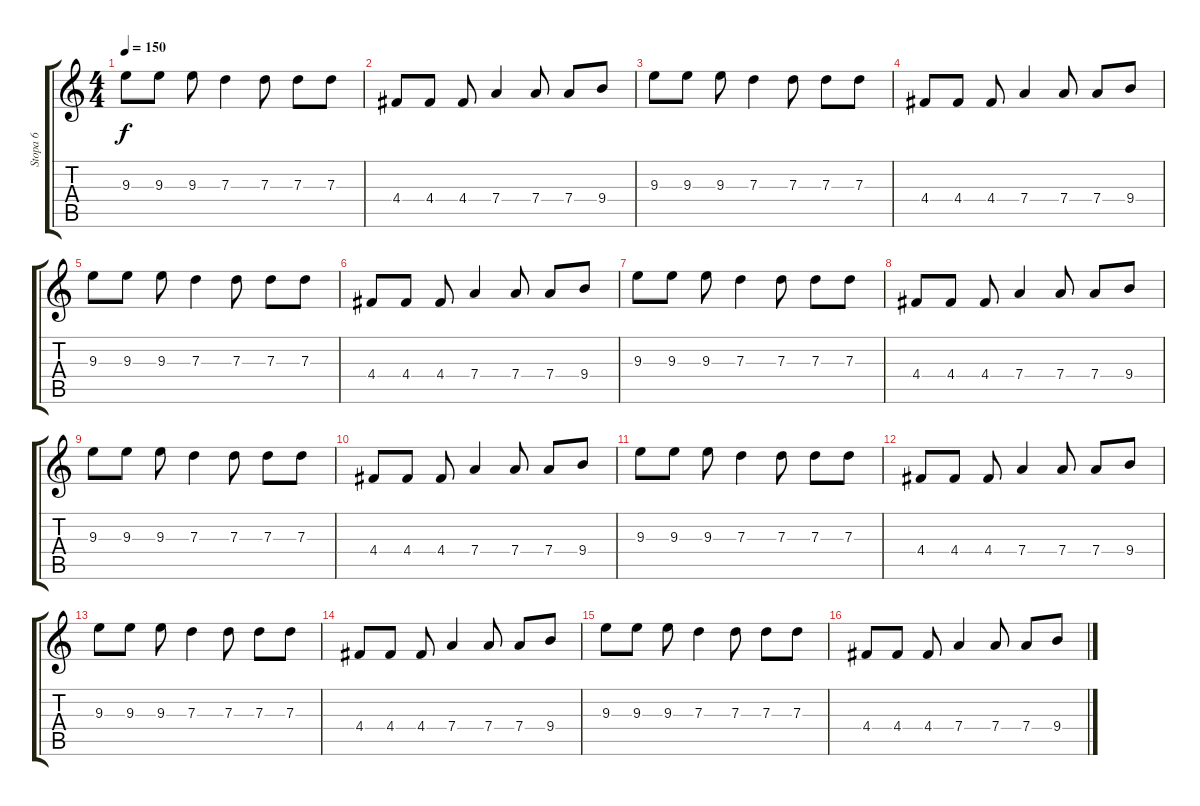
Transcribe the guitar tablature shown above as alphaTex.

\track ("Stopa 6" "Stopa 6") {instrument distortionguitar}
\staff {score tabs}
\tuning (E4 B3 G3 D3 A2 E2) {hide}
\ts (4 4)
\tempo 150
\clef g2
\ks c
9.3.8{dy f} 9.3.8 9.3.8 7.3.4 7.3.8 7.3.8 7.3.8 |
4.4.8 4.4.8 4.4.8 7.4.4 7.4.8 7.4.8 9.4.8 |
9.3.8 9.3.8 9.3.8 7.3.4 7.3.8 7.3.8 7.3.8 |
4.4.8 4.4.8 4.4.8 7.4.4 7.4.8 7.4.8 9.4.8 |
9.3.8 9.3.8 9.3.8 7.3.4 7.3.8 7.3.8 7.3.8 |
4.4.8 4.4.8 4.4.8 7.4.4 7.4.8 7.4.8 9.4.8 |
9.3.8 9.3.8 9.3.8 7.3.4 7.3.8 7.3.8 7.3.8 |
4.4.8 4.4.8 4.4.8 7.4.4 7.4.8 7.4.8 9.4.8 |
9.3.8 9.3.8 9.3.8 7.3.4 7.3.8 7.3.8 7.3.8 |
4.4.8 4.4.8 4.4.8 7.4.4 7.4.8 7.4.8 9.4.8 |
9.3.8 9.3.8 9.3.8 7.3.4 7.3.8 7.3.8 7.3.8 |
4.4.8 4.4.8 4.4.8 7.4.4 7.4.8 7.4.8 9.4.8 |
9.3.8 9.3.8 9.3.8 7.3.4 7.3.8 7.3.8 7.3.8 |
4.4.8 4.4.8 4.4.8 7.4.4 7.4.8 7.4.8 9.4.8 |
9.3.8 9.3.8 9.3.8 7.3.4 7.3.8 7.3.8 7.3.8 |
4.4.8 4.4.8 4.4.8 7.4.4 7.4.8 7.4.8 9.4.8
